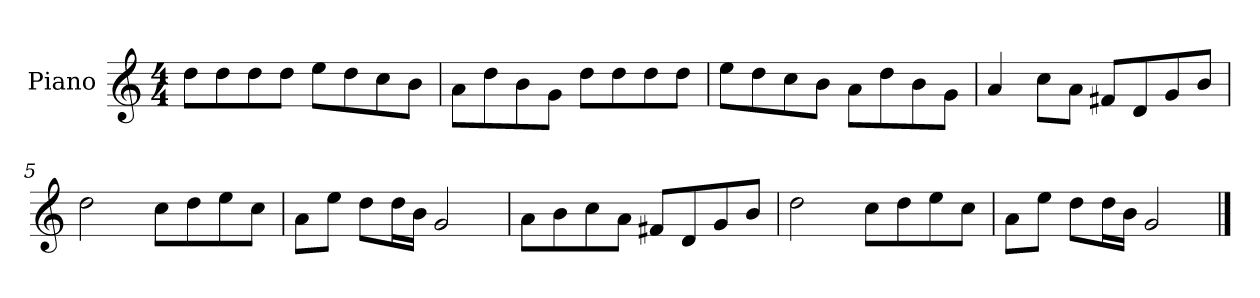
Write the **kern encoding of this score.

**kern
*part1
*staff1
*I"Piano
*I'P-no
*clefG2
*k[]
*M4/4
*MM90
=1
8dd\L
8dd\
8dd\
8dd\J
8ee\L
8dd\
8cc\
8b\J
=2
8a\L
8dd\
8b\
8g\J
8dd\L
8dd\
8dd\
8dd\J
=3
8ee\L
8dd\
8cc\
8b\J
8a\L
8dd\
8b\
8g\J
=4
4a/
8cc\L
8a\J
8f#X/L
8d/
8g/
8b/J
=5
2dd\
8cc\L
8dd\
8ee\
8cc\J
!!LO:LB:g=z
=6
8a\L
8ee\J
8dd\L
16dd\L
16b\JJ
2g/
=7
8a\L
8b\
8cc\
8a\J
8f#X/L
8d/
8g/
8b/J
=8
2dd\
8cc\L
8dd\
8ee\
8cc\J
=9
8a\L
8ee\J
8dd\L
16dd\L
16b\JJ
2g/
==
*-
